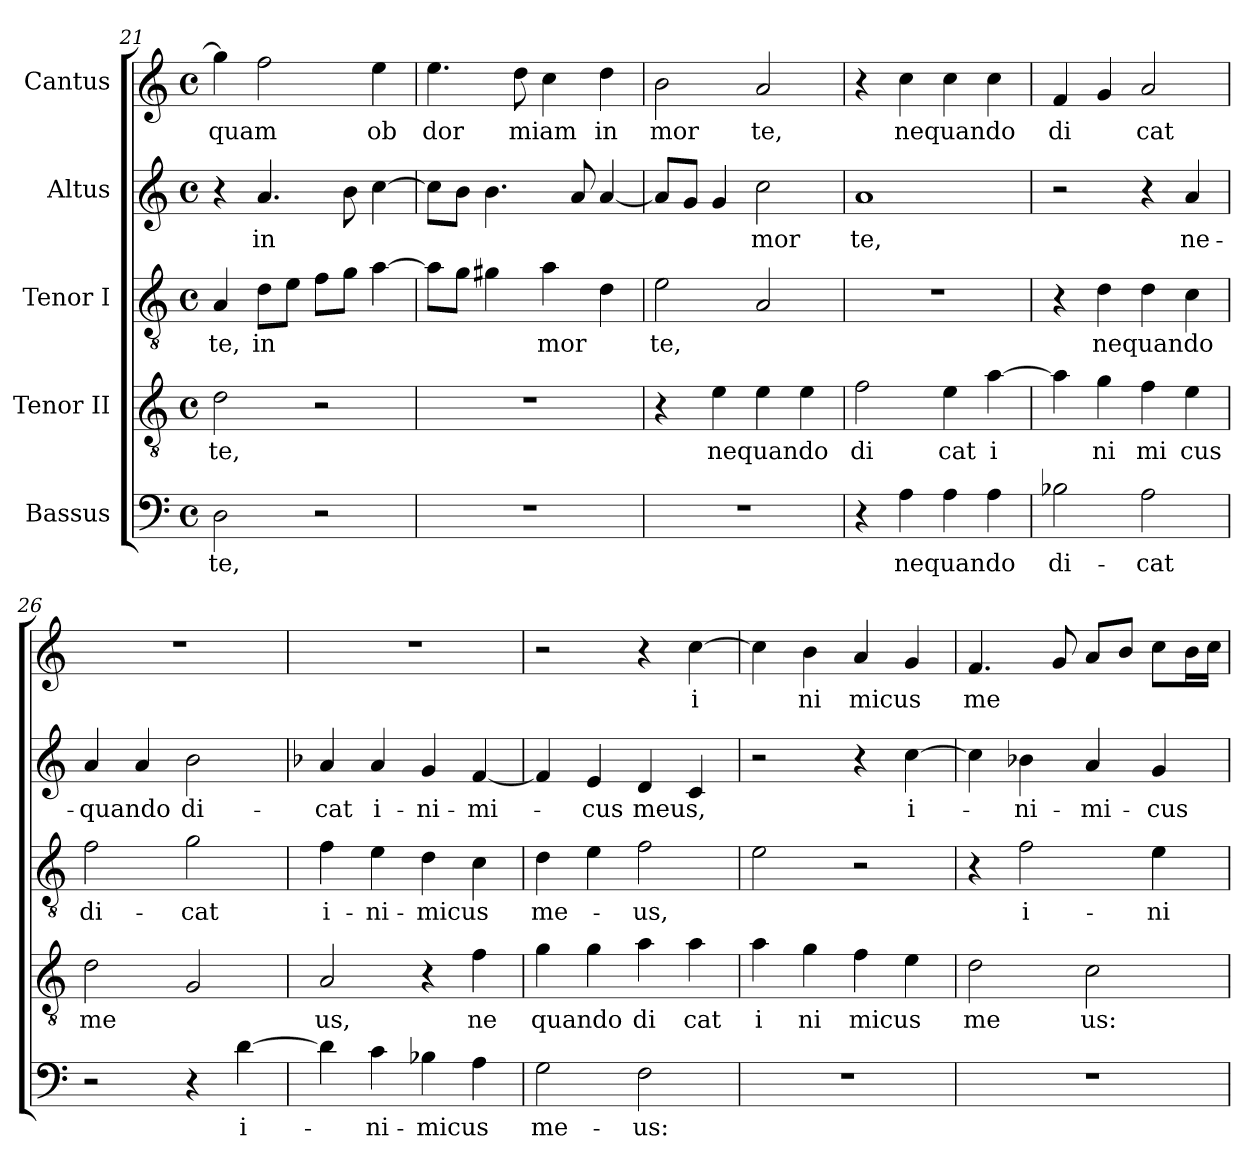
**kern	**text	**kern	**text	**kern	**text	**kern	**text	**kern	**text
*part5	*part5	*part4	*part4	*part3	*part3	*part2	*part2	*part1	*part1
*staff5	*staff5	*staff4	*staff4	*staff3	*staff3	*staff2	*staff2	*staff1	*staff1
*I"Bassus	*	*I"Tenor II	*	*I"Tenor I	*	*I"Altus	*	*I"Cantus	*
*clefF4	*	*clefGv2	*	*clefGv2	*	*clefG2	*	*clefG2	*
*M4/4	*	*M4/4	*	*M4/4	*	*M4/4	*	*M4/4	*
*met(c)	*	*met(c)	*	*met(c)	*	*met(c)	*	*met(c)	*
=21	=21	=21	=21	=21	=21	=21	=21	=21	=21
!	!LO:LY:b:cj	!	!LO:LY:b:cj	!	!LO:LY:b:cj	!	!	!	!LO:LY:b
2D\	te,	2d\	-te,	4A/	te,	4r	.	4gg\]	quam
!	!	!	!	!	!LO:LY:b:cj	!	!LO:LY:b:cj	!	!
.	.	.	.	8d\L	in	4.a/	in	2ff\	.
.	.	.	.	8e\J	.	.	.	.	.
2r	.	2r	.	8f\L	.	.	.	.	.
.	.	.	.	8g\J	.	8b\	.	.	.
!	!	!	!	!	!	!	!	!	!LO:LY:b:cj
.	.	.	.	[>4a\	.	[>4cc\	.	4ee\	ob
=22	=22	=22	=22	=22	=22	=22	=22	=22	=22
!	!	!	!	!	!	!	!	!	!LO:LY:b:cj
1r	.	1r	.	8a\L]	.	8cc\L]	.	4.ee\	dor
.	.	.	.	8g\J	.	8b\J	.	.	.
.	.	.	.	4g#X\	.	4.b\	.	.	.
!	!	!	!	!	!	!	!	!	!LO:LY:b
.	.	.	.	.	.	.	.	8dd\	miam
!	!	!	!	!	!LO:LY:b	!	!	!	!
.	.	.	.	4a\	mor	.	.	4cc\	.
.	.	.	.	.	.	8a/	.	.	.
!	!	!	!	!	!	!	!	!	!LO:LY:b:cj
.	.	.	.	4d\	.	[<4a/	.	4dd\	in
=23	=23	=23	=23	=23	=23	=23	=23	=23	=23
!	!	!	!	!	!LO:LY:b:cj	!	!	!	!LO:LY:b:cj
1r	.	4r	.	2e\	te,	8a/L]	.	2b\	mor
.	.	.	.	.	.	8g/J	.	.	.
!	!	!	!LO:LY:b	!	!	!	!	!	!
.	.	4e\	nequando	.	.	4g/	.	.	.
!	!	!	!	!	!	!	!LO:LY:b:cj	!	!LO:LY:b:cj
.	.	4e\	.	2A/	.	2cc\	mor	2a/	te,
.	.	4e\	.	.	.	.	.	.	.
!!LO:LB:g=z
=24	=24	=24	=24	=24	=24	=24	=24	=24	=24
!	!	!	!LO:LY:b:cj	!	!	!	!LO:LY:b:cj	!	!
4r	.	2f\	di	1r	.	1a	te,	4r	.
!	!LO:LY:b	!	!	!	!	!	!	!	!LO:LY:b
4A\	nequando	.	.	.	.	.	.	4cc\	nequando
!	!	!	!LO:LY:b:cj	!	!	!	!	!	!
4A\	.	4e\	cat	.	.	.	.	4cc\	.
!	!	!	!LO:LY:b:rj	!	!	!	!	!	!
4A\	.	[>4a\	i	.	.	.	.	4cc\	.
=25	=25	=25	=25	=25	=25	=25	=25	=25	=25
!	!LO:LY:b:cj	!	!	!	!	!	!	!	!LO:LY:b:cj
2B-X\	di-	4a\]	.	4r	.	2r	.	4f/	di
!	!	!	!LO:LY:b:cj	!	!LO:LY:b	!	!	!	!
.	.	4g\	ni	4d\	nequando	.	.	4g/	.
!	!LO:LY:b:cj	!	!LO:LY:b:cj	!	!	!	!	!	!LO:LY:b:cj
2A\	-cat	4f\	mi	4d\	.	4r	.	2a/	cat
!	!	!	!LO:LY:b:cj	!	!	!	!LO:LY:b:cj	!	!
.	.	4e\	cus	4c\	.	4a/	ne-	.	.
=26	=26	=26	=26	=26	=26	=26	=26	=26	=26
!	!	!	!LO:LY:b	!	!LO:LY:b:cj	!	!LO:LY:b:cj	!	!
2r	.	2d\	me	2f\	di-	4a/	-quando	1r	.
.	.	.	.	.	.	4a/	.	.	.
!	!	!	!	!	!LO:LY:b:cj	!	!LO:LY:b:cj	!	!
4r	.	2G/	.	2g\	-cat	2b\	di-	.	.
!	!LO:LY:b:rj	!	!	!	!	!	!	!	!
[>4d\	i-	.	.	.	.	.	.	.	.
=27	=27	=27	=27	=27	=27	=27	=27	=27	=27
*	*	*	*	*	*	*k[b-]	*	*	*
*	*	*	*	*	*	*F:	*	*	*
!	!	!	!LO:LY:b:cj	!	!LO:LY:b:cj	!	!LO:LY:b:cj	!	!
4d\]	.	2A/	us,	4f\	i-	4a/	-cat	1r	.
!	!LO:LY:b:cj	!	!	!	!LO:LY:b:cj	!	!LO:LY:b:cj	!	!
4c\	-ni-	.	.	4e\	-ni-	4a/	i-	.	.
!	!LO:LY:b	!	!	!	!LO:LY:b	!	!LO:LY:b:cj	!	!
4B-X\	-micus	4r	.	4d\	-micus	4g/	-ni-	.	.
!	!	!	!LO:LY:b:cj	!	!	!	!LO:LY:b	!	!
4A\	.	4f\	ne	4c\	.	[<4f/	-mi-	.	.
=28	=28	=28	=28	=28	=28	=28	=28	=28	=28
!	!LO:LY:b:cj	!	!LO:LY:b:cj	!	!LO:LY:b	!	!	!	!
2G\	me-	4g\	quando	4d\	me-	4f/]	.	2r	.
!	!	!	!	!	!	!	!LO:LY:b:cj	!	!
.	.	4g\	.	4e\	.	4e/	-cus	.	.
!	!LO:LY:b:cj	!	!LO:LY:b:cj	!	!LO:LY:b	!	!LO:LY:b:cj	!	!
2F\	-us:	4a\	di	2f\	-us,	4d/	meus,	4r	.
!	!	!	!LO:LY:b:cj	!	!	!	!	!	!LO:LY:b:rj
.	.	4a\	cat	.	.	4c/	.	[>4cc\	i
=29	=29	=29	=29	=29	=29	=29	=29	=29	=29
!	!	!	!LO:LY:b:cj	!	!	!	!	!	!
1r	.	4a\	i	2e\	.	2r	.	4cc\]	.
!	!	!	!LO:LY:b:cj	!	!	!	!	!	!LO:LY:b:cj
.	.	4g\	ni	.	.	.	.	4b\	ni
!	!	!	!LO:LY:b	!	!	!	!	!	!LO:LY:b
.	.	4f\	micus	2r	.	4r	.	4a/	micus
!	!	!	!	!	!	!	!LO:LY:b:rj	!	!
.	.	4e\	.	.	.	[>4cc\	i-	4g/	.
=30	=30	=30	=30	=30	=30	=30	=30	=30	=30
!	!	!	!LO:LY:b:cj	!	!	!	!	!	!LO:LY:b
1r	.	2d\	me	4r	.	4cc\]	.	4.f/	me
!	!	!	!	!	!LO:LY:b:cj	!	!LO:LY:b:cj	!	!
.	.	.	.	2f\	i-	4b-X\	-ni-	.	.
.	.	.	.	.	.	.	.	8g/	.
!	!	!	!LO:LY:b:cj	!	!	!	!LO:LY:b:cj	!	!
.	.	2c\	us:	.	.	4a/	-mi-	8a/L	.
.	.	.	.	.	.	.	.	8b/J	.
!	!	!	!	!	!LO:LY:b:cj	!	!LO:LY:b:cj	!	!
.	.	.	.	4e\	-ni-	4g/	-cus	8cc\L	.
.	.	.	.	.	.	.	.	16b\	.
.	.	.	.	.	.	.	.	16cc\J	.
=	=	=	=	=	=	=	=	=	=
*-	*-	*-	*-	*-	*-	*-	*-	*-	*-
